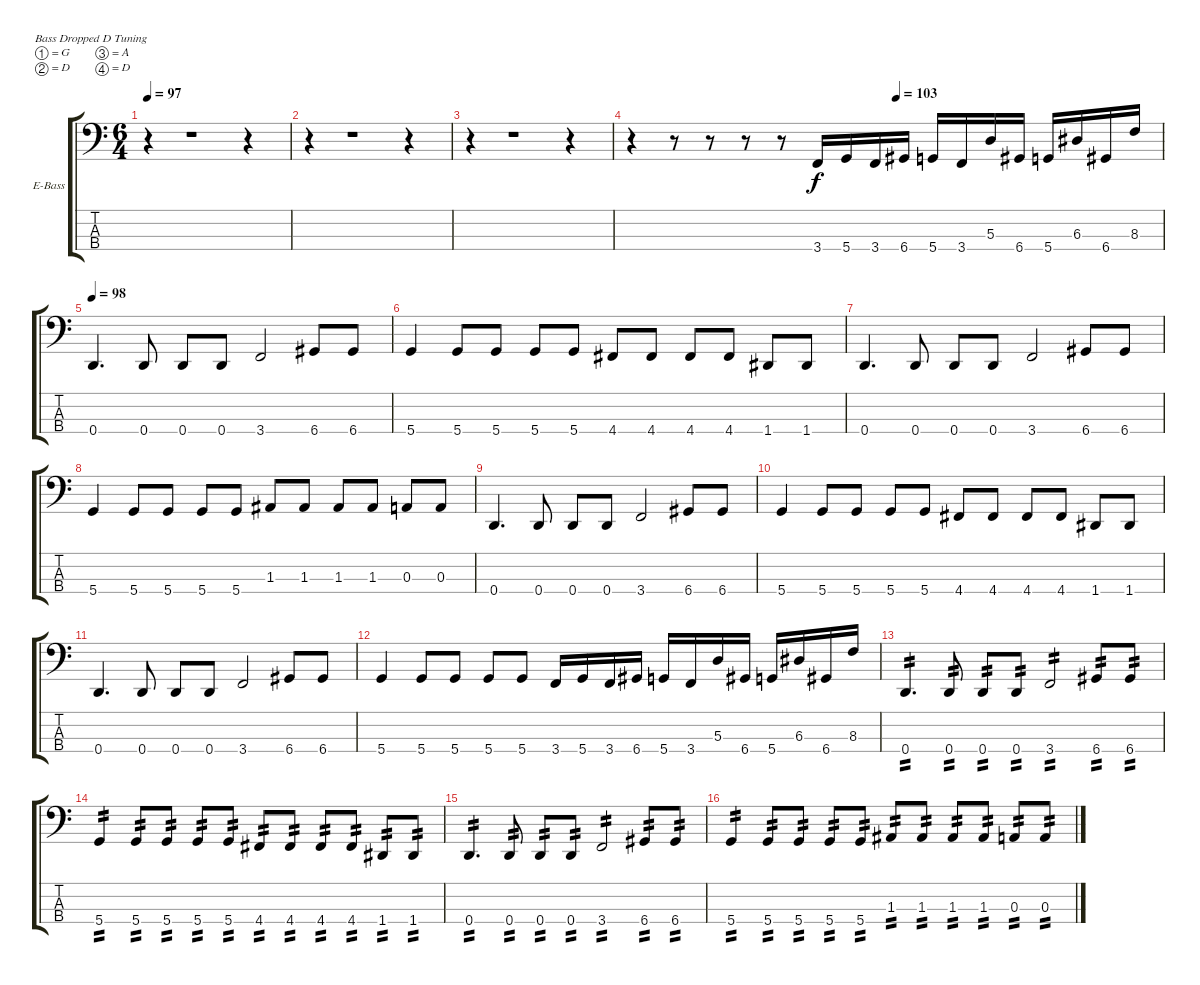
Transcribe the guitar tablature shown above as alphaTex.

\bracketExtendMode groupsimilarinstruments
\firstSystemTrackNameOrientation horizontal
\otherSystemsTrackNameOrientation horizontal
\track ("Bass" "E-Bass") {instrument electricbassfinger}
\staff {score tabs}
\tuning (G2 D2 A1 D1)
\ts (6 4)
\tempo 97
\clef f4
\ks c
r.4{dy f} r.1 r.4 |
r.4 r.1 r.4 |
r.4 r.1 r.4 |
\tempo (103 0.5)
r.4 r.8 r.8 r.8 r.8 3.4.16 5.4.16 3.4.16 6.4.16 5.4.16 3.4.16 5.3.16 6.4.16 5.4.16 6.3.16 6.4.16 8.3.16 |
\tempo 98
0.4.4{d} 0.4.8 0.4.8 0.4.8 3.4.2 6.4.8 6.4.8 |
5.4.4 5.4.8 5.4.8 5.4.8 5.4.8 4.4.8 4.4.8 4.4.8 4.4.8 1.4.8 1.4.8 |
0.4.4{d} 0.4.8 0.4.8 0.4.8 3.4.2 6.4.8 6.4.8 |
5.4.4 5.4.8 5.4.8 5.4.8 5.4.8 1.3.8 1.3.8 1.3.8 1.3.8 0.3.8 0.3.8 |
0.4.4{d} 0.4.8 0.4.8 0.4.8 3.4.2 6.4.8 6.4.8 |
5.4.4 5.4.8 5.4.8 5.4.8 5.4.8 4.4.8 4.4.8 4.4.8 4.4.8 1.4.8 1.4.8 |
0.4.4{d} 0.4.8 0.4.8 0.4.8 3.4.2 6.4.8 6.4.8 |
5.4.4 5.4.8 5.4.8 5.4.8 5.4.8 3.4.16 5.4.16 3.4.16 6.4.16 5.4.16 3.4.16 5.3.16 6.4.16 5.4.16 6.3.16 6.4.16 8.3.16 |
0.4.4{d tp 2} 0.4.8{tp 2} 0.4.8{tp 2} 0.4.8{tp 2} 3.4.2{tp 2} 6.4.8{tp 2} 6.4.8{tp 2} |
5.4.4{tp 2} 5.4.8{tp 2} 5.4.8{tp 2} 5.4.8{tp 2} 5.4.8{tp 2} 4.4.8{tp 2} 4.4.8{tp 2} 4.4.8{tp 2} 4.4.8{tp 2} 1.4.8{tp 2} 1.4.8{tp 2} |
0.4.4{d tp 2} 0.4.8{tp 2} 0.4.8{tp 2} 0.4.8{tp 2} 3.4.2{tp 2} 6.4.8{tp 2} 6.4.8{tp 2} |
5.4.4{tp 2} 5.4.8{tp 2} 5.4.8{tp 2} 5.4.8{tp 2} 5.4.8{tp 2} 1.3.8{tp 2} 1.3.8{tp 2} 1.3.8{tp 2} 1.3.8{tp 2} 0.3.8{tp 2} 0.3.8{tp 2}
